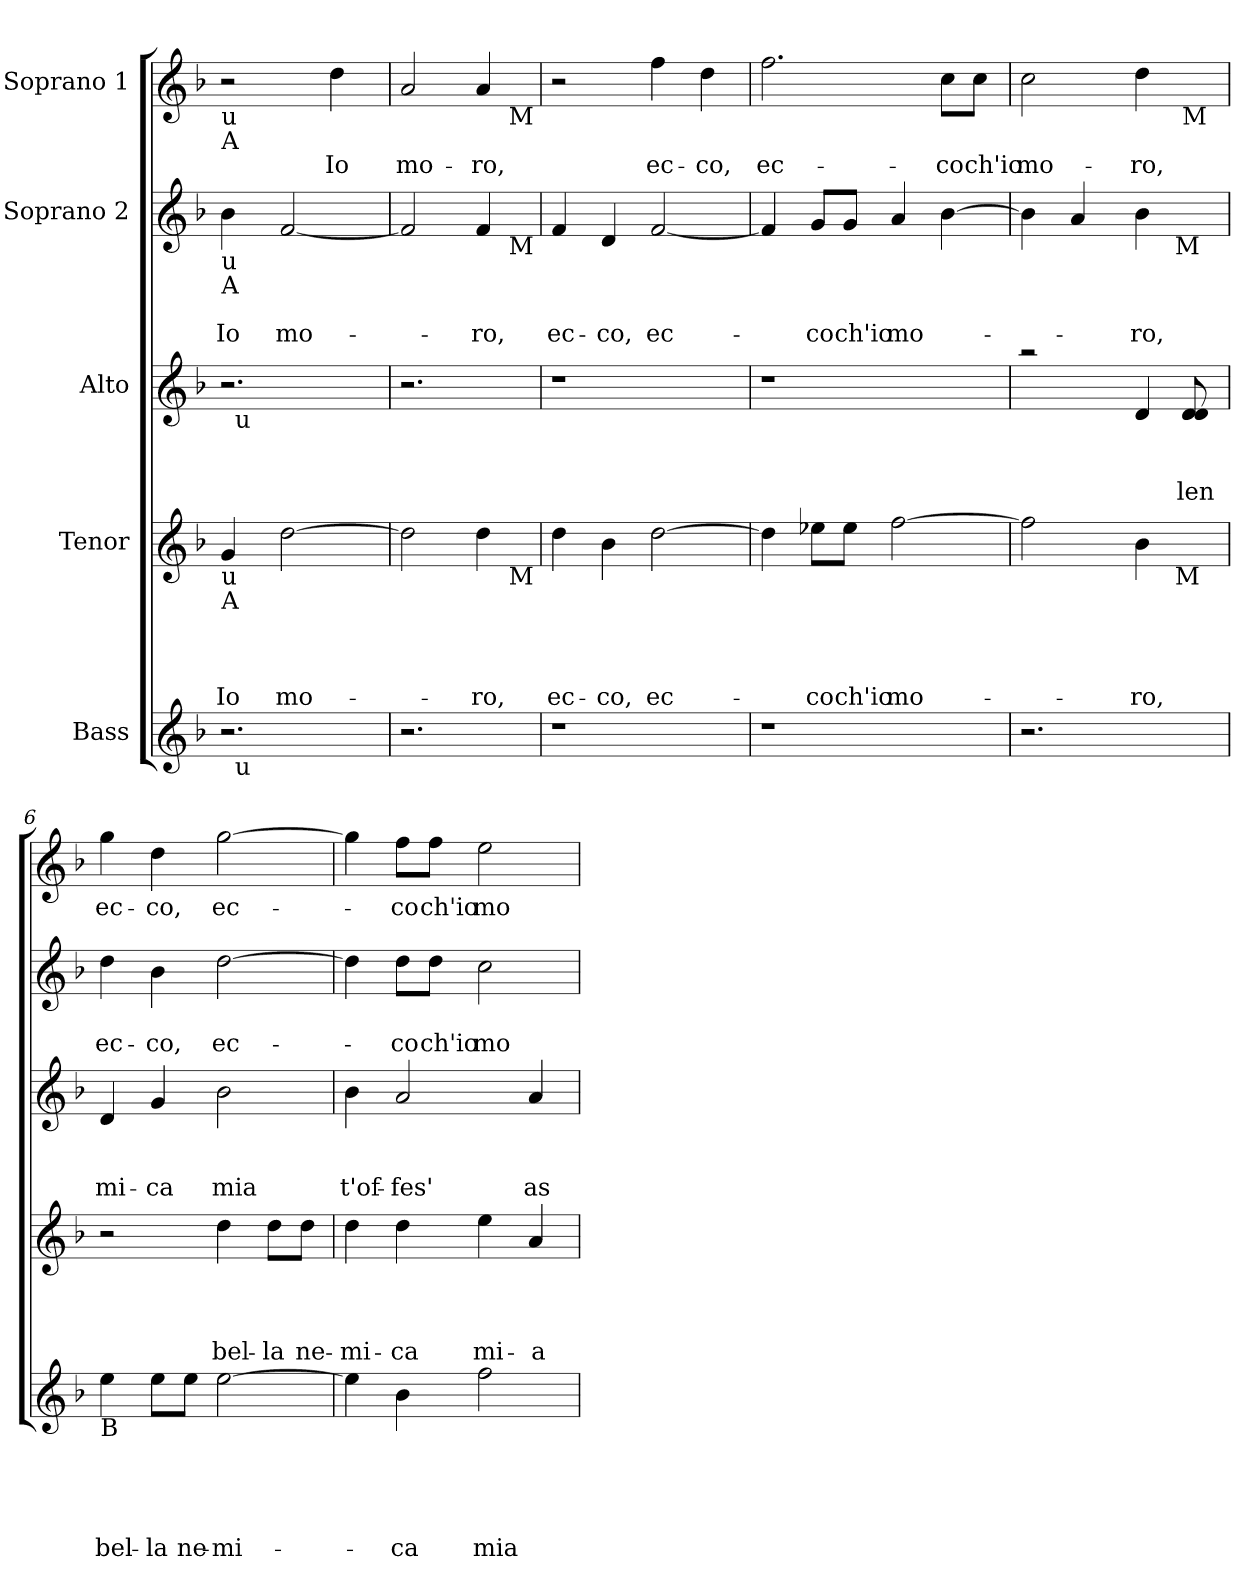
**kern	**text	**text	**text	**text	**text	**kern	**text	**text	**text	**text	**kern	**text	**text	**text	**kern	**text	**text	**kern	**text
*part5	*part5	*part5	*part5	*part5	*part5	*part4	*part4	*part4	*part4	*part4	*part3	*part3	*part3	*part3	*part2	*part2	*part2	*part1	*part1
*staff5	*staff5	*staff5	*staff5	*staff5	*staff5	*staff4	*staff4	*staff4	*staff4	*staff4	*staff3	*staff3	*staff3	*staff3	*staff2	*staff2	*staff2	*staff1	*staff1
*I"Bass	*	*	*	*	*	*I"Tenor	*	*	*	*	*I"Alto	*	*	*	*I"Soprano 2	*	*	*I"Soprano 1	*
*clefG2	*	*	*	*	*	*clefG2	*	*	*	*	*clefG2	*	*	*	*clefG2	*	*	*clefG2	*
*k[b-]	*	*	*	*	*	*k[b-]	*	*	*	*	*k[b-]	*	*	*	*k[b-]	*	*	*k[b-]	*
*F:	*	*	*	*	*	*F:	*	*	*	*	*F:	*	*	*	*F:	*	*	*F:	*
=1	=1	=1	=1	=1	=1	=1	=1	=1	=1	=1	=1	=1	=1	=1	=1	=1	=1	=1	=1
!	!	!	!	!	!	!	!	!	!	!	!	!	!	!	!	!	!	!LO:TX:b:t=u	!
!	!	!	!	!	!	!	!	!	!	!	!	!	!	!	!	!	!	!LO:TX:b:t=A	!
!	!	!	!	!	!	!	!	!	!	!	!	!	!	!	!LO:TX:b:t=u	!	!	!	!
!	!	!	!	!	!	!	!	!	!	!	!	!	!	!	!LO:TX:b:t=A	!	!	!	!
!	!	!	!	!	!	!	!	!	!	!	!LO:TX:b:t=A	!	!	!	!	!	!	!	!
!	!	!	!	!	!	!LO:TX:b:t=u	!	!	!	!	!	!	!	!	!	!	!	!	!
!	!	!	!	!	!	!LO:TX:b:t=A	!	!	!	!	!	!	!	!	!	!	!	!	!
!LO:TX:b:t=B	!	!	!	!	!	!	!	!	!	!	!	!	!	!	!	!	!	!	!
!	!	!	!	!	!	!	!	!	!	!LO:LY:b	!	!	!	!	!	!	!LO:LY:b	!	!
*^	*	*	*	*	*	*	*	*	*	*	*^	*	*	*	*	*	*	*	*
2.r	32ryy	.	.	.	.	.	4g:/	.	.	.	Io	2.r	32ryy	.	.	.	4b-:\	.	Io	2r	.
!	!	!	!	!	!	!	!	!	!	!	!	!	!LO:TX:b:t=u	!	!	!	!	!	!	!	!
!	!LO:TX:b:t=u	!	!	!	!	!	!	!	!	!	!	!	!	!	!	!	!	!	!	!	!
.	2ryy	.	.	.	.	.	.	.	.	.	.	.	2ryy	.	.	.	.	.	.	.	.
!	!	!	!	!	!	!	!	!	!	!	!LO:LY:b	!	!	!	!	!	!	!	!LO:LY:b	!	!
.	.	.	.	.	.	.	[>2dd\	.	.	.	mo-	.	.	.	.	.	[<2f/	.	mo-	.	.
!	!	!	!	!	!	!	!	!	!	!	!	!	!	!	!	!	!	!	!	!	!LO:LY:b
.	.	.	.	.	.	.	.	.	.	.	.	.	.	.	.	.	.	.	.	4dd:\	Io
.	8..ryy	.	.	.	.	.	.	.	.	.	.	.	8..ryy	.	.	.	.	.	.	.	.
=2	=2	=2	=2	=2	=2	=2	=2	=2	=2	=2	=2	=2	=2	=2	=2	=2	=2	=2	=2	=2	=2
!	!	!	!	!	!	!	!	!	!	!	!	!	!	!	!	!	!	!	!	!	!LO:LY:b
*v	*v	*	*	*	*	*	*^	*	*	*	*	*v	*v	*	*	*	*^	*	*	*^	*
2.r	.	.	.	.	.	2dd\]	2ryy	.	.	.	.	2.r	.	.	.	2f/]	2ryy	.	.	2a/	2ryy	mo-
!	!	!	!	!	!	!	!	!	!	!	!LO:LY:b	!	!	!	!	!	!	!	!LO:LY:b	!	!	!LO:LY:b
.	.	.	.	.	.	4dd\	8ryy	.	.	.	-ro,	.	.	.	.	4f/	8ryy	.	-ro,	4a/	8ryy	-ro,
!	!	!	!	!	!	!	!	!	!	!	!	!	!	!	!	!	!	!	!	!	!LO:TX:b:t=M	!
!	!	!	!	!	!	!	!	!	!	!	!	!	!	!	!	!	!LO:TX:b:t=M	!	!	!	!	!
!	!	!	!	!	!	!	!LO:TX:b:t=M	!	!	!	!	!	!	!	!	!	!	!	!	!	!	!
.	.	.	.	.	.	.	8ryy	.	.	.	.	.	.	.	.	.	8ryy	.	.	.	8ryy	.
=3	=3	=3	=3	=3	=3	=3	=3	=3	=3	=3	=3	=3	=3	=3	=3	=3	=3	=3	=3	=3	=3	=3
!	!	!	!	!	!	!	!	!	!	!	!LO:LY:b	!	!	!	!	!	!	!	!LO:LY:b	!	!	!
*	*	*	*	*	*	*	*	*	*	*	*	*	*	*	*	*v	*v	*	*	*	*	*
*	*	*	*	*	*	*v	*v	*	*	*	*	*	*	*	*	*	*	*	*v	*v	*
1r	.	.	.	.	.	4dd\	.	.	.	ec-	1r	.	.	.	4f/	.	ec-	2r	.
!	!	!	!	!	!	!	!	!	!	!LO:LY:b	!	!	!	!	!	!	!LO:LY:b	!	!
.	.	.	.	.	.	4b-\	.	.	.	-co,	.	.	.	.	4d/	.	-co,	.	.
!	!	!	!	!	!	!	!	!	!	!LO:LY:b	!	!	!	!	!	!	!LO:LY:b	!	!LO:LY:b
.	.	.	.	.	.	[>2dd\	.	.	.	ec-	.	.	.	.	[<2f/	.	ec-	4ff\	ec-
!	!	!	!	!	!	!	!	!	!	!	!	!	!	!	!	!	!	!	!LO:LY:b
.	.	.	.	.	.	.	.	.	.	.	.	.	.	.	.	.	.	4dd\	-co,
=4	=4	=4	=4	=4	=4	=4	=4	=4	=4	=4	=4	=4	=4	=4	=4	=4	=4	=4	=4
!	!	!	!	!	!	!	!	!	!	!	!	!	!	!	!	!	!	!	!LO:LY:b
1r	.	.	.	.	.	4dd\]	.	.	.	.	1r	.	.	.	4f/]	.	.	2.ff\	ec-
!	!	!	!	!	!	!	!	!	!	!LO:LY:b	!	!	!	!	!	!	!LO:LY:b	!	!
.	.	.	.	.	.	8ee-X\L	.	.	.	-co	.	.	.	.	8g/L	.	-co	.	.
!	!	!	!	!	!	!	!	!	!	!LO:LY:b	!	!	!	!	!	!	!LO:LY:b	!	!
.	.	.	.	.	.	8ee-\J	.	.	.	ch'io	.	.	.	.	8g/J	.	ch'io	.	.
!	!	!	!	!	!	!	!	!	!	!LO:LY:b	!	!	!	!	!	!	!LO:LY:b	!	!
.	.	.	.	.	.	[>2ff\	.	.	.	mo-	.	.	.	.	4a/	.	mo-	.	.
!	!	!	!	!	!	!	!	!	!	!	!	!	!	!	!	!	!	!	!LO:LY:b
.	.	.	.	.	.	.	.	.	.	.	.	.	.	.	[>4b-\	.	.	8cc\L	-co
!	!	!	!	!	!	!	!	!	!	!	!	!	!	!	!	!	!	!	!LO:LY:b
.	.	.	.	.	.	.	.	.	.	.	.	.	.	.	.	.	.	8cc\J	ch'io
=5	=5	=5	=5	=5	=5	=5	=5	=5	=5	=5	=5	=5	=5	=5	=5	=5	=5	=5	=5
*	*	*	*	*	*	*	*	*	*	*	*^	*	*	*	*	*	*	*	*
!	!	!	!	!	!	!	!	!	!	!	!	!	!	!	!	!	!	!	!	!LO:LY:b
*	*	*	*	*	*	*^	*	*	*	*	*	*	*	*	*	*^	*	*	*^	*
2.r	.	.	.	.	.	2ff\]	3ryy	.	.	.	.	2raa	2ryy	.	.	.	4b-\]	3ryy	.	.	2cc\	2ryy	mo-
.	.	.	.	.	.	.	.	.	.	.	.	.	.	.	.	.	4a/	.	.	.	.	.	.
.	.	.	.	.	.	.	6ryy	.	.	.	.	.	.	.	.	.	.	6ryy	.	.	.	.	.
!	!	!	!	!	!	!	!	!	!	!	!LO:LY:b	!	!	!	!	!	!	!	!	!LO:LY:b	!	!	!LO:LY:b
.	.	.	.	.	.	4b-\	12ryy	.	.	.	-ro,	4d/	8ryy	.	.	.	4b-\	12ryy	.	-ro,	4dd\	8ryy	-ro,
.	.	.	.	.	.	.	48.ryy	.	.	.	.	.	.	.	.	.	.	48.ryy	.	.	.	.	.
!	!	!	!	!	!	!	!	!	!	!	!	!	!	!	!	!	!	!LO:TX:b:t=M	!	!	!	!	!
!	!	!	!	!	!	!	!LO:TX:b:t=M	!	!	!	!	!	!	!	!	!	!	!	!	!	!	!	!
.	.	.	.	.	.	.	12ryy	.	.	.	.	.	.	.	.	.	.	12ryy	.	.	.	.	.
!	!	!	!	!	!	!	!	!	!	!	!	!	!	!	!	!	!	!	!	!	!	!LO:TX:b:t=M	!
!	!	!	!	!	!	!	!	!	!	!	!	!	!	!	!	!LO:LY:b	!	!	!	!	!	!	!
.	.	.	.	.	.	.	.	.	.	.	.	.	8d/ 8d/	.	.	len	.	.	.	.	.	8ryy	.
.	.	.	.	.	.	.	24ryy	.	.	.	.	.	.	.	.	.	.	24ryy	.	.	.	.	.
.	.	.	.	.	.	.	96ryy	.	.	.	.	.	.	.	.	.	.	96ryy	.	.	.	.	.
!!LO:LB:g=z
=6	=6	=6	=6	=6	=6	=6	=6	=6	=6	=6	=6	=6	=6	=6	=6	=6	=6	=6	=6	=6	=6	=6	=6
!	!	!	!	!	!	!	!	!	!	!	!	!	!	!	!	!	!	!	!	!	!LO:TX:b:t=A	!	!
!	!	!	!	!	!	!	!	!	!	!	!	!	!	!	!	!	!LO:TX:b:t=A	!	!	!	!	!	!
!	!	!	!	!	!	!	!	!	!	!	!	!LO:TX:b:t=A	!	!	!	!	!	!	!	!	!	!	!
!	!	!	!	!	!	!LO:TX:b:t=A	!	!	!	!	!	!	!	!	!	!	!	!	!	!	!	!	!
!LO:TX:b:t=B	!	!	!	!	!	!	!	!	!	!	!	!	!	!	!	!	!	!	!	!	!	!	!
!	!	!	!	!	!LO:LY:b	!	!	!	!	!	!	!	!	!	!	!LO:LY:b	!	!	!	!LO:LY:b	!	!	!LO:LY:b
*	*	*	*	*	*	*v	*v	*	*	*	*	*	*	*	*	*	*v	*v	*	*	*v	*v	*
*	*	*	*	*	*	*	*	*	*	*	*v	*v	*	*	*	*	*	*	*	*
4ee\	.	.	.	.	bel-	2r	.	.	.	.	4d/	.	.	mi-	4dd\	.	ec-	4gg\	ec-
!	!	!	!	!	!LO:LY:b	!	!	!	!	!	!	!	!	!LO:LY:b	!	!	!LO:LY:b	!	!LO:LY:b
8ee\L	.	.	.	.	-la	.	.	.	.	.	4g/	.	.	-ca	4b-\	.	-co,	4dd\	-co,
!	!	!	!	!	!LO:LY:b	!	!	!	!	!	!	!	!	!	!	!	!	!	!
8ee\J	.	.	.	.	ne-	.	.	.	.	.	.	.	.	.	.	.	.	.	.
!	!	!	!	!	!LO:LY:b	!	!	!	!	!LO:LY:b	!	!	!	!LO:LY:b	!	!	!LO:LY:b	!	!LO:LY:b
[>2ee\	.	.	.	.	-mi-	4dd\	.	.	.	bel-	2b-\	.	.	mia	[>2dd\	.	ec-	[>2gg\	ec-
!	!	!	!	!	!	!	!	!	!	!LO:LY:b	!	!	!	!	!	!	!	!	!
.	.	.	.	.	.	8dd\L	.	.	.	-la	.	.	.	.	.	.	.	.	.
!	!	!	!	!	!	!	!	!	!	!LO:LY:b	!	!	!	!	!	!	!	!	!
.	.	.	.	.	.	8dd\J	.	.	.	ne-	.	.	.	.	.	.	.	.	.
=7	=7	=7	=7	=7	=7	=7	=7	=7	=7	=7	=7	=7	=7	=7	=7	=7	=7	=7	=7
!	!	!	!	!	!	!	!	!	!	!LO:LY:b	!	!	!	!LO:LY:b	!	!	!	!	!
4ee\]	.	.	.	.	.	4dd\	.	.	.	-mi-	4b-\	.	.	t'of-	4dd\]	.	.	4gg\]	.
!	!	!	!	!	!LO:LY:b	!	!	!	!	!LO:LY:b	!	!	!	!LO:LY:b	!	!	!LO:LY:b	!	!LO:LY:b
4b-\	.	.	.	.	-ca	4dd\	.	.	.	-ca	2a/	.	.	-fes'	8dd\L	.	-co	8ff\L	-co
!	!	!	!	!	!	!	!	!	!	!	!	!	!	!	!	!	!LO:LY:b	!	!LO:LY:b
.	.	.	.	.	.	.	.	.	.	.	.	.	.	.	8dd\J	.	ch'io	8ff\J	ch'io
!	!	!	!	!	!LO:LY:b	!	!	!	!	!LO:LY:b	!	!	!	!	!	!	!LO:LY:b	!	!LO:LY:b
2ff\	.	.	.	.	mia	4ee\	.	.	.	mi-	.	.	.	.	2cc\	.	mo-	2ee\	mo-
!	!	!	!	!	!	!	!	!	!	!LO:LY:b	!	!	!	!LO:LY:b	!	!	!	!	!
.	.	.	.	.	.	4a/	.	.	.	-a	4a/	.	.	as-	.	.	.	.	.
=	=	=	=	=	=	=	=	=	=	=	=	=	=	=	=	=	=	=	=
*-	*-	*-	*-	*-	*-	*-	*-	*-	*-	*-	*-	*-	*-	*-	*-	*-	*-	*-	*-
